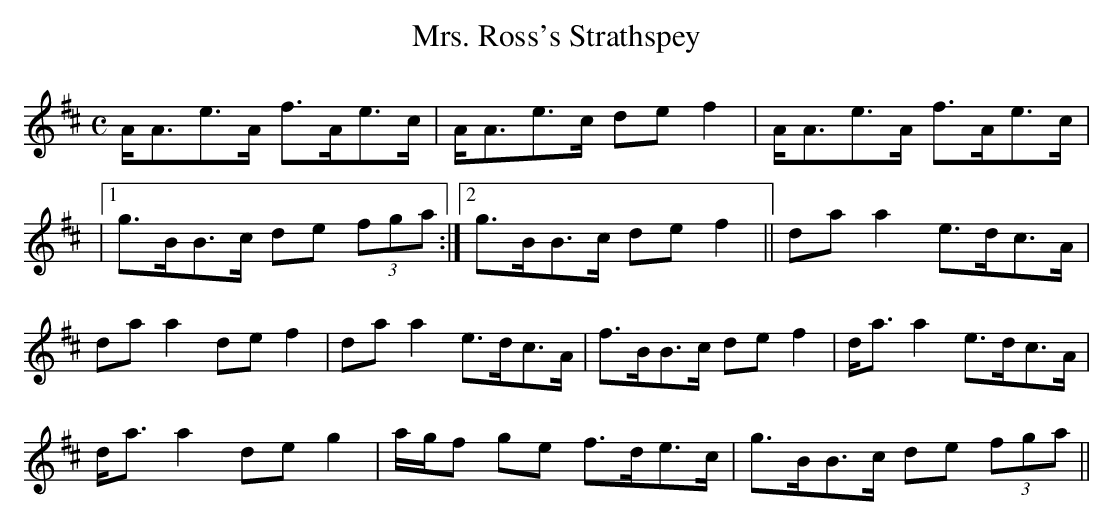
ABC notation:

X:1
T:Mrs. Ross's Strathspey
M:C
L:1/8
K:Amix
A<Ae>A f>Ae>c|A<Ae>c de f2|A<Ae>A f>Ae>c|
|1 g>BB>c de (3fga:|2 g>BB>c de f2||da a2 e>dc>A|
da a2 de f2|da a2 e>dc>A|f>BB>c de f2|d<a a2 e>dc>A|
d<a a2 de g2|a/g/f ge f>de>c|g>BB>c de (3fga ||
